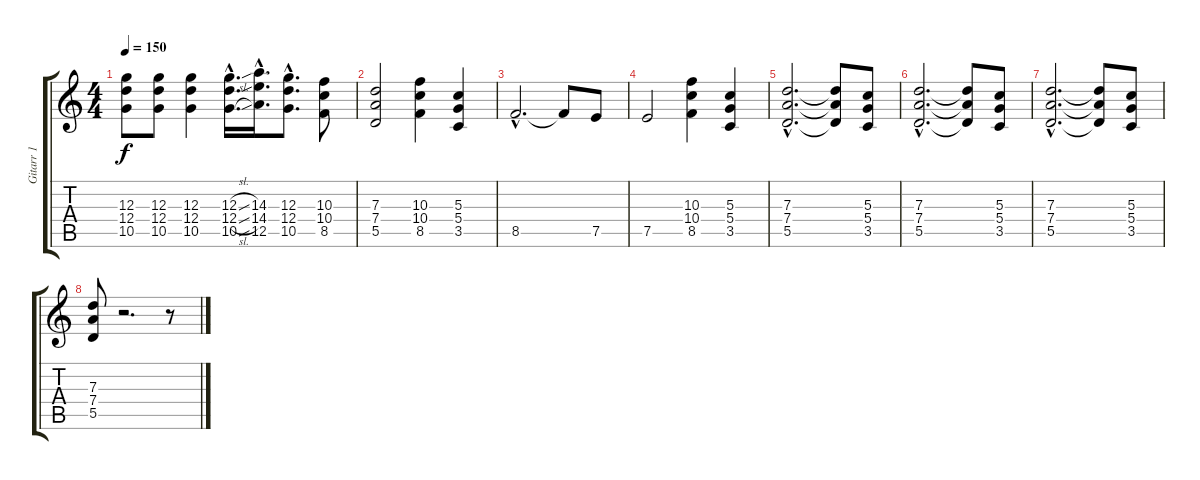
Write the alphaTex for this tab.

\track ("Gitarr 1" "Gitarr 1") {instrument overdrivenguitar}
\staff {score tabs}
\tuning (E4 B3 G3 D3 A2 E2) {hide}
\ts (4 4)
\tempo 150
\clef g2
\ks c
(12.3 12.4 10.5).8{dy f} (12.3 12.4 10.5).8 (12.3 12.4 10.5).4 (12.3{sl hac} 12.4{sl hac} 10.5{sl hac}).16{d} (14.3{hac} 14.4{hac} 12.5{hac}).16{d} (12.3{hac} 12.4{hac} 10.5{hac}).8{d} (10.3 10.4 8.5).8 |
(7.3 7.4 5.5).2 (10.3 10.4 8.5).4 (5.3 5.4 3.5).4 |
8.5{hac}.2{d} 8.5{t}.8 7.5.8 |
7.5.2 (10.3 10.4 8.5).4 (5.3 5.4 3.5).4 |
(7.3{hac} 7.4{hac} 5.5{hac}).2{d} (7.3{t} 7.4{t} 5.5{t}).8 (5.3 5.4 3.5).8 |
(7.3{hac} 7.4{hac} 5.5{hac}).2{d} (7.3{t} 7.4{t} 5.5{t}).8 (5.3 5.4 3.5).8 |
(7.3{hac} 7.4{hac} 5.5{hac}).2{d} (7.3{t} 7.4{t} 5.5{t}).8 (5.3 5.4 3.5).8 |
(7.3 7.4 5.5).8 r.2{d} r.8
